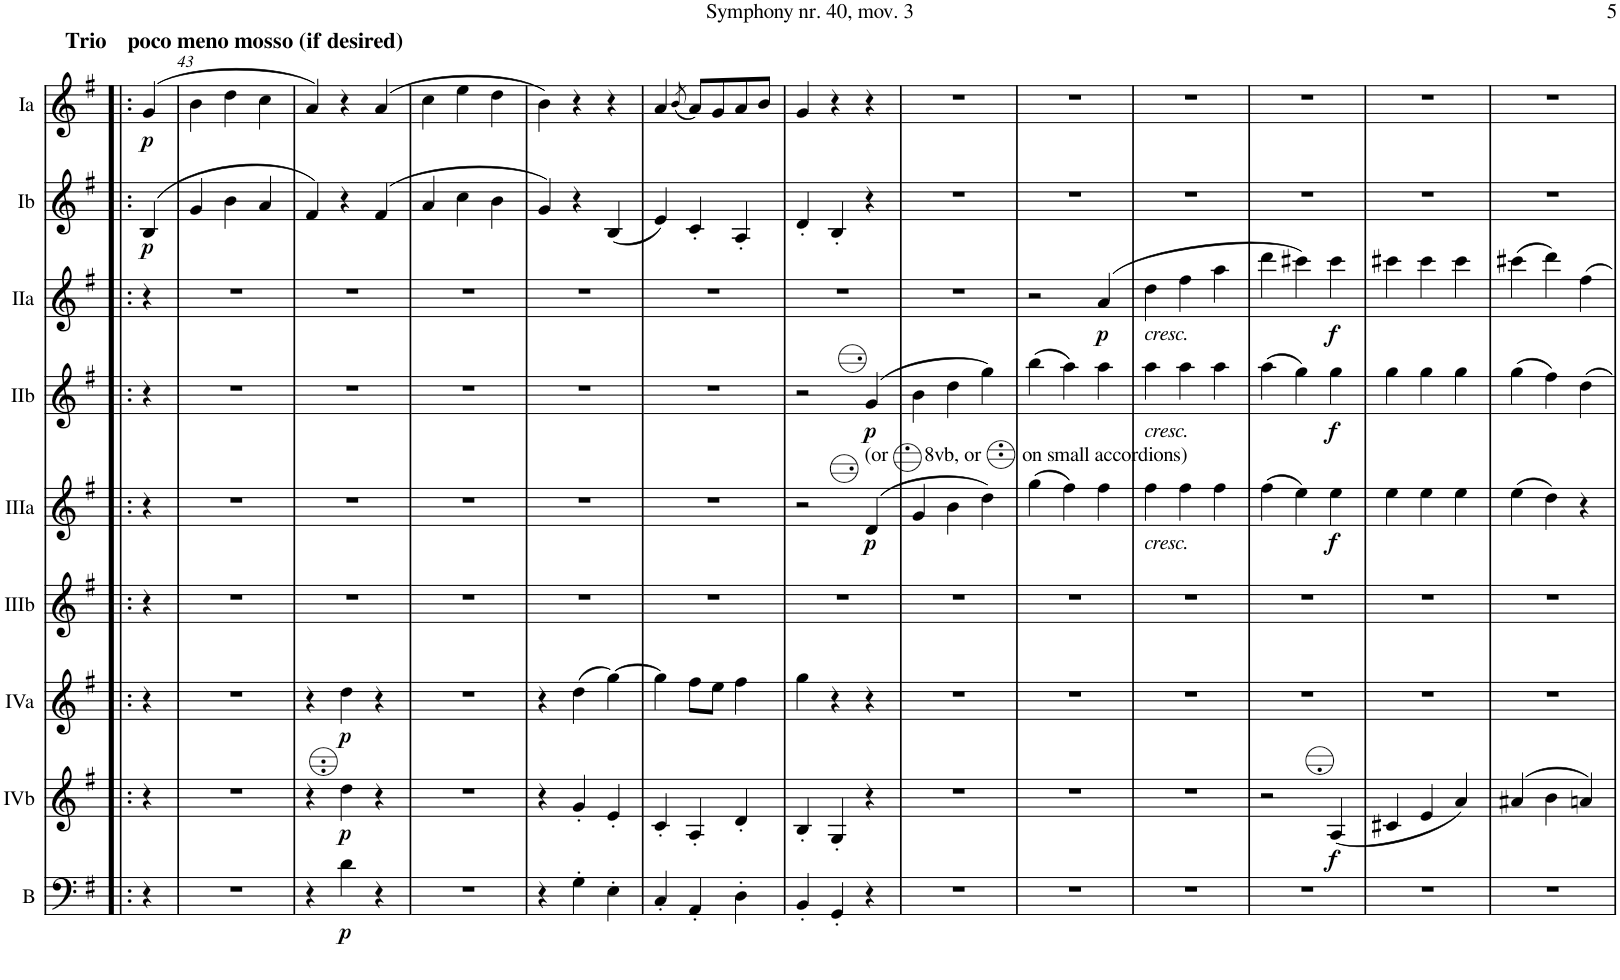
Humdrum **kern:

**kern	**dynam	**kern	**dynam	**kern	**dynam	**kern	**kern	**dynam	**kern	**dynam	**kern	**dynam	**kern	**dynam	**kern	**dynam
*part9	*part9	*part8	*part8	*part7	*part7	*part6	*part5	*part5	*part4	*part4	*part3	*part3	*part2	*part2	*part1	*part1
*staff9	*staff9	*staff8	*staff8	*staff7	*staff7	*staff6	*staff5	*staff5	*staff4	*staff4	*staff3	*staff3	*staff2	*staff2	*staff1	*staff1
*I"Bass	*	*I"Acc. 4b	*	*I"Acc. 4a	*	*I"Acc. 3b	*I"Acc. 3a	*	*I"Acc. 2b	*	*I"Acc. 2a	*	*I"Acc.1b	*	*I"Acc. 1a	*
*I'B	*	*	*	*	*	*	*	*	*	*	*	*	*	*	*	*
!!LO:PB:g=z
*clefF4	*	*clefG2	*	*clefG2	*	*clefG2	*clefG2	*	*clefG2	*	*clefG2	*	*clefG2	*	*clefG2	*
*Trd7c12	*	*Trd7c12	*	*Trd7c12	*	*Trd7c12	*Trd7c12	*	*	*	*	*	*	*	*	*
*k[f#]	*	*k[f#]	*	*k[f#]	*	*k[f#]	*k[f#]	*	*k[f#]	*	*k[f#]	*	*k[f#]	*	*k[f#]	*
*M3/4	*	*M3/4	*	*M3/4	*	*M3/4	*M3/4	*	*M3/4	*	*M3/4	*	*M3/4	*	*M3/4	*
=42X2!|:	=42X2!|:	=42X2!|:	=42X2!|:	=42X2!|:	=42X2!|:	=42X2!|:	=42X2!|:	=42X2!|:	=42X2!|:	=42X2!|:	=42X2!|:	=42X2!|:	=42X2!|:	=42X2!|:	=42X2!|:	=42X2!|:
!	!	!	!	!	!	!	!	!	!	!	!	!	!	!	!LO:TX:a:B:t=Trio	!
!	!	!	!	!	!	!	!	!	!	!	!	!	!	!	!LO:TX:a:B:t=poco meno mosso (if desired)	!
!	!	!	!	!	!	!	!	!	!	!	!	!	!	!LO:DY:b	!	!LO:DY:b
4r	.	4r	.	4r	.	4r	4r	.	4r	.	4r	.	(4B/	p	(4g/	p
=43	=43	=43	=43	=43	=43	=43	=43	=43	=43	=43	=43	=43	=43	=43	=43	=43
2.r	.	2.r	.	2.r	.	2.r	2.r	.	2.r	.	2.r	.	4g/	.	4b\	.
.	.	.	.	.	.	.	.	.	.	.	.	.	4b\	.	4dd\	.
.	.	.	.	.	.	.	.	.	.	.	.	.	4a/	.	4cc\	.
=44	=44	=44	=44	=44	=44	=44	=44	=44	=44	=44	=44	=44	=44	=44	=44	=44
4r	.	4r	.	4r	.	2.r	2.r	.	2.r	.	2.r	.	4f#/)	.	4a/)	.
!	!LO:DY:b	!	!LO:DY:b	!	!LO:DY:b	!	!	!	!	!	!	!	!	!	!	!
4d\	p	4dd\	p	4dd\	p	.	.	.	.	.	.	.	4r	.	4r	.
4r	.	4r	.	4r	.	.	.	.	.	.	.	.	(4f#/	.	(4a/	.
=45	=45	=45	=45	=45	=45	=45	=45	=45	=45	=45	=45	=45	=45	=45	=45	=45
2.r	.	2.r	.	2.r	.	2.r	2.r	.	2.r	.	2.r	.	4a/	.	4cc\	.
.	.	.	.	.	.	.	.	.	.	.	.	.	4cc\	.	4ee\	.
.	.	.	.	.	.	.	.	.	.	.	.	.	4b\	.	4dd\	.
=46	=46	=46	=46	=46	=46	=46	=46	=46	=46	=46	=46	=46	=46	=46	=46	=46
4r	.	4r	.	4r	.	2.r	2.r	.	2.r	.	2.r	.	4g/)	.	4b\)	.
4G'\	.	4g'/	.	(4dd\	.	.	.	.	.	.	.	.	4r	.	4r	.
4E'\	.	4e'/	.	[4gg\)	.	.	.	.	.	.	.	.	(4B/	.	4r	.
=47	=47	=47	=47	=47	=47	=47	=47	=47	=47	=47	=47	=47	=47	=47	=47	=47
4C'/	.	4c'/	.	4gg\]	.	2.r	2.r	.	2.r	.	2.r	.	4e/)	.	4a/	.
.	.	.	.	.	.	.	.	.	.	.	.	.	.	.	(8qb/	.
4AA'/	.	4A'/	.	8ff#\L	.	.	.	.	.	.	.	.	4c'/	.	8a/L)	.
.	.	.	.	8ee\J	.	.	.	.	.	.	.	.	.	.	8g/	.
4D'\	.	4d'/	.	4ff#\	.	.	.	.	.	.	.	.	4A'/	.	8a/	.
.	.	.	.	.	.	.	.	.	.	.	.	.	.	.	8b/J	.
=48	=48	=48	=48	=48	=48	=48	=48	=48	=48	=48	=48	=48	=48	=48	=48	=48
4BB'/	.	4B'/	.	4gg\	.	2.r	2r	.	2r	.	2.r	.	4d'/	.	4g/	.
4GG'/	.	4G'/	.	4r	.	.	.	.	.	.	.	.	4B'/	.	4r	.
!	!	!	!	!	!	!	!LO:TX:a:t=(or       8vb, or        on small accordions)	!	!	!	!	!	!	!	!	!
!	!	!	!	!	!	!	!	!LO:DY:b	!	!LO:DY:b	!	!	!	!	!	!
4r	.	4r	.	4r	.	.	(4dd/	p	(4g/	p	.	.	4r	.	4r	.
=49	=49	=49	=49	=49	=49	=49	=49	=49	=49	=49	=49	=49	=49	=49	=49	=49
2.r	.	2.r	.	2.r	.	2.r	4gg/	.	4b\	.	2.r	.	2.r	.	2.r	.
.	.	.	.	.	.	.	4bb\	.	4dd\	.	.	.	.	.	.	.
.	.	.	.	.	.	.	4ddd\)	.	4gg\)	.	.	.	.	.	.	.
=50	=50	=50	=50	=50	=50	=50	=50	=50	=50	=50	=50	=50	=50	=50	=50	=50
2.r	.	2.r	.	2.r	.	2.r	(4ggg\	.	(4bb\	.	2r	.	2.r	.	2.r	.
.	.	.	.	.	.	.	4fff#\)	.	4aa\)	.	.	.	.	.	.	.
!	!	!	!	!	!	!	!	!	!	!	!	!LO:DY:b	!	!	!	!
.	.	.	.	.	.	.	4fff#\	.	4aa\	.	(4a/	p	.	.	.	.
=51	=51	=51	=51	=51	=51	=51	=51	=51	=51	=51	=51	=51	=51	=51	=51	=51
!	!	!	!	!	!	!	!	!	!	!	!LO:TX:b:i:t=cresc.	!	!	!	!	!
!	!	!	!	!	!	!	!	!	!LO:TX:b:i:t=cresc.	!	!	!	!	!	!	!
!	!	!	!	!	!	!	!LO:TX:b:i:t=cresc.	!	!	!	!	!	!	!	!	!
2.r	.	2.r	.	2.r	.	2.r	4fff#\	.	4aa\	.	4dd\	.	2.r	.	2.r	.
.	.	.	.	.	.	.	4fff#\	.	4aa\	.	4ff#\	.	.	.	.	.
.	.	.	.	.	.	.	4fff#\	.	4aa\	.	4aa\	.	.	.	.	.
=52	=52	=52	=52	=52	=52	=52	=52	=52	=52	=52	=52	=52	=52	=52	=52	=52
2.r	.	2r	.	2.r	.	2.r	(4fff#\	.	(4aa\	.	4ddd\	.	2.r	.	2.r	.
.	.	.	.	.	.	.	4eee\)	.	4gg\)	.	4ccc#X\)	.	.	.	.	.
!	!	!	!LO:DY:b	!	!	!	!	!LO:DY:b	!	!LO:DY:b	!	!LO:DY:b	!	!	!	!
.	.	(4A/	f	.	.	.	4eee\	f	4gg\	f	4ccc#\	f	.	.	.	.
=53	=53	=53	=53	=53	=53	=53	=53	=53	=53	=53	=53	=53	=53	=53	=53	=53
2.r	.	4c#X/	.	2.r	.	2.r	4eee\	.	4gg\	.	4ccc#X\	.	2.r	.	2.r	.
.	.	4e/	.	.	.	.	4eee\	.	4gg\	.	4ccc#\	.	.	.	.	.
.	.	4a/)	.	.	.	.	4eee\	.	4gg\	.	4ccc#\	.	.	.	.	.
=54	=54	=54	=54	=54	=54	=54	=54	=54	=54	=54	=54	=54	=54	=54	=54	=54
2.r	.	(4a#X/	.	2.r	.	2.r	(4eee\	.	(4gg\	.	(4ccc#X\	.	2.r	.	2.r	.
.	.	4b\	.	.	.	.	4ddd\)	.	4ff#\)	.	4ddd\)	.	.	.	.	.
.	.	4an/)	.	.	.	.	4r	.	4dd\	.	4ff#\	.	.	.	.	.
=	=	=	=	=	=	=	=	=	=	=	=	=	=	=	=	=
*-	*-	*-	*-	*-	*-	*-	*-	*-	*-	*-	*-	*-	*-	*-	*-	*-
